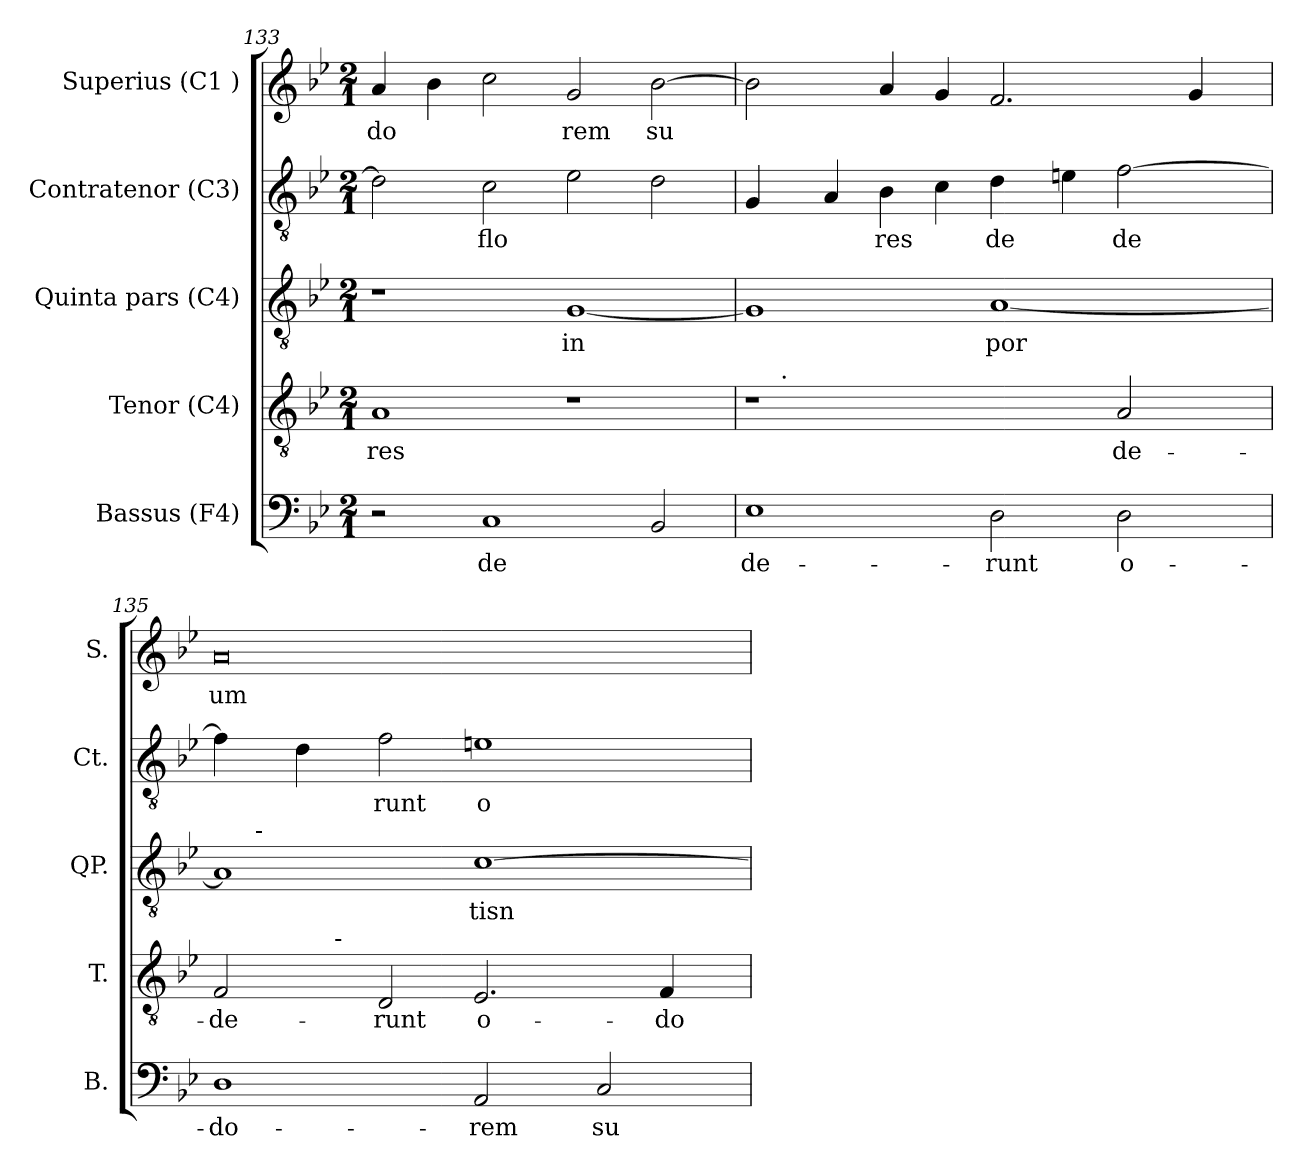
**kern	**text	**kern	**text	**kern	**text	**kern	**text	**kern	**text
*part5	*part5	*part4	*part4	*part3	*part3	*part2	*part2	*part1	*part1
*staff5	*staff5	*staff4	*staff4	*staff3	*staff3	*staff2	*staff2	*staff1	*staff1
*I"Bassus (F4)	*	*I"Tenor (C4)	*	*I"Quinta pars (C4)	*	*I"Contratenor (C3)	*	*I"Superius (C1 )	*
*I'B.	*	*I'T.	*	*I'QP.	*	*I'Ct.	*	*I'S.	*
*clefF4	*	*clefGv2	*	*clefGv2	*	*clefGv2	*	*clefG2	*
*k[b-e-]	*	*k[b-e-]	*	*k[b-e-]	*	*k[b-e-]	*	*k[b-e-]	*
*B-:	*	*B-:	*	*B-:	*	*B-:	*	*B-:	*
*M2/1	*	*M2/1	*	*M2/1	*	*M2/1	*	*M2/1	*
=133	=133	=133	=133	=133	=133	=133	=133	=133	=133
!	!	!	!LO:LY:b:cj	!	!	!	!LO:LY:b:cj	!	!LO:LY:b:cj
2r	.	1A	-res	1r	.	2d\]	.	4a/	-do-
!	!	!	!	!	!	!	!	!	!LO:LY:b:cj
.	.	.	.	.	.	.	.	4b-\	--
!	!LO:LY:b:cj	!	!	!	!	!	!LO:LY:b:cj	!	!LO:LY:b:cj
1C	de-	.	.	.	.	2c\	flo-	2cc\	--
!	!	!	!	!	!LO:LY:b:cj	!	!LO:LY:b:cj	!	!LO:LY:b:cj
.	.	1r	.	[<1G	in	2e-\	--	2g/	-rem
!	!LO:LY:b:cj	!	!	!	!	!	!LO:LY:b:cj	!	!LO:LY:b:cj
2BB-/	--	.	.	.	.	2d\	--	[>2b-\	su-
=134	=134	=134	=134	=134	=134	=134	=134	=134	=134
!	!LO:LY:b:cj	!	!	!	!LO:LY:b:cj	!	!LO:LY:b:cj	!	!LO:LY:b:cj
*	*	*^	*	*	*	*	*	*	*
1E-	-de-	1r	16ryy	.	1G]	.	4G/	--	2b-\]	--
.	.	.	64ryy	.	.	.	.	.	.	.
!	!	!	!LO:TX:a:t=.	!	!	!	!	!	!	!
.	.	.	1ryy	.	.	.	.	.	.	.
!	!	!	!	!	!	!	!	!LO:LY:b:cj	!	!
.	.	.	.	.	.	.	4A/	--	.	.
!	!	!	!	!	!	!	!	!LO:LY:b:cj	!	!LO:LY:b:cj
.	.	.	.	.	.	.	4B-\	-res	4a/	--
!	!	!	!	!	!	!	!	!LO:LY:b:cj	!	!LO:LY:b:cj
.	.	.	.	.	.	.	4c\	.	4g/	--
!	!LO:LY:b:cj	!	!	!	!	!LO:LY:b:cj	!	!LO:LY:b:cj	!	!LO:LY:b:cj
2D\	-runt	2ryy	.	.	[<1A	por-	4d\	de-	2.f/	--
.	.	.	2ryy	.	.	.	.	.	.	.
!	!	!	!	!	!	!	!	!LO:LY:b:cj	!	!
.	.	.	.	.	.	.	4e\	--	.	.
!	!LO:LY:b:cj	!	!	!LO:LY:b:cj	!	!	!	!LO:LY:b:cj	!	!
2D\	o-	2A/	.	de-	.	.	[<2f\	-de-	.	.
.	.	.	4ryy	.	.	.	.	.	.	.
!	!	!	!	!	!	!	!	!	!	!LO:LY:b:cj
.	.	.	.	.	.	.	.	.	4g/	--
.	.	.	8ryy	.	.	.	.	.	.	.
.	.	.	32.ryy	.	.	.	.	.	.	.
!!LO:PB:g=z
=135	=135	=135	=135	=135	=135	=135	=135	=135	=135	=135
!	!LO:LY:b:cj	!	!	!LO:LY:b:cj	!	!LO:LY:b:cj	!	!LO:LY:b:cj	!	!LO:LY:b:cj
*	*	*	*	*	*^	*	*	*	*	*
1D	-do-	2F/	4ryy	-de-	1A]	8ryy	--	4f\]	--	0a	-um
!	!	!	!	!	!	!LO:TX:a:t=-	!	!	!	!	!
.	.	.	.	.	.	1...ryy	.	.	.	.	.
!	!	!	!	!	!	!	!	!	!LO:LY:b:cj	!	!
.	.	.	16..ryy	.	.	.	.	4d\	--	.	.
!	!	!	!LO:TX:a:t=-	!	!	!	!	!	!	!	!
.	.	.	1ryy	.	.	.	.	.	.	.	.
!	!	!	!	!LO:LY:b:cj	!	!	!	!	!LO:LY:b:cj	!	!
.	.	2D/	.	-runt	.	.	.	2f\	-runt	.	.
!	!LO:LY:b:cj	!	!	!LO:LY:b:cj	!	!	!LO:LY:b:cj	!	!LO:LY:b:cj	!	!
2AA/	-rem	2.E-/	.	o-	[>1c	.	-tisn	1e	o-	.	.
.	.	.	2ryy	.	.	.	.	.	.	.	.
!	!LO:LY:b:cj	!	!	!	!	!	!	!	!	!	!
2C/	su-	.	.	.	.	.	.	.	.	.	.
!	!	!	!	!LO:LY:b:cj	!	!	!	!	!	!	!
.	.	4F/	.	-do-	.	.	.	.	.	.	.
.	.	.	8ryy	.	.	.	.	.	.	.	.
.	.	.	64ryy	.	.	.	.	.	.	.	.
*	*	*v	*v	*	*	*	*	*	*	*	*
*	*	*	*	*v	*v	*	*	*	*	*
=	=	=	=	=	=	=	=	=	=
*-	*-	*-	*-	*-	*-	*-	*-	*-	*-
